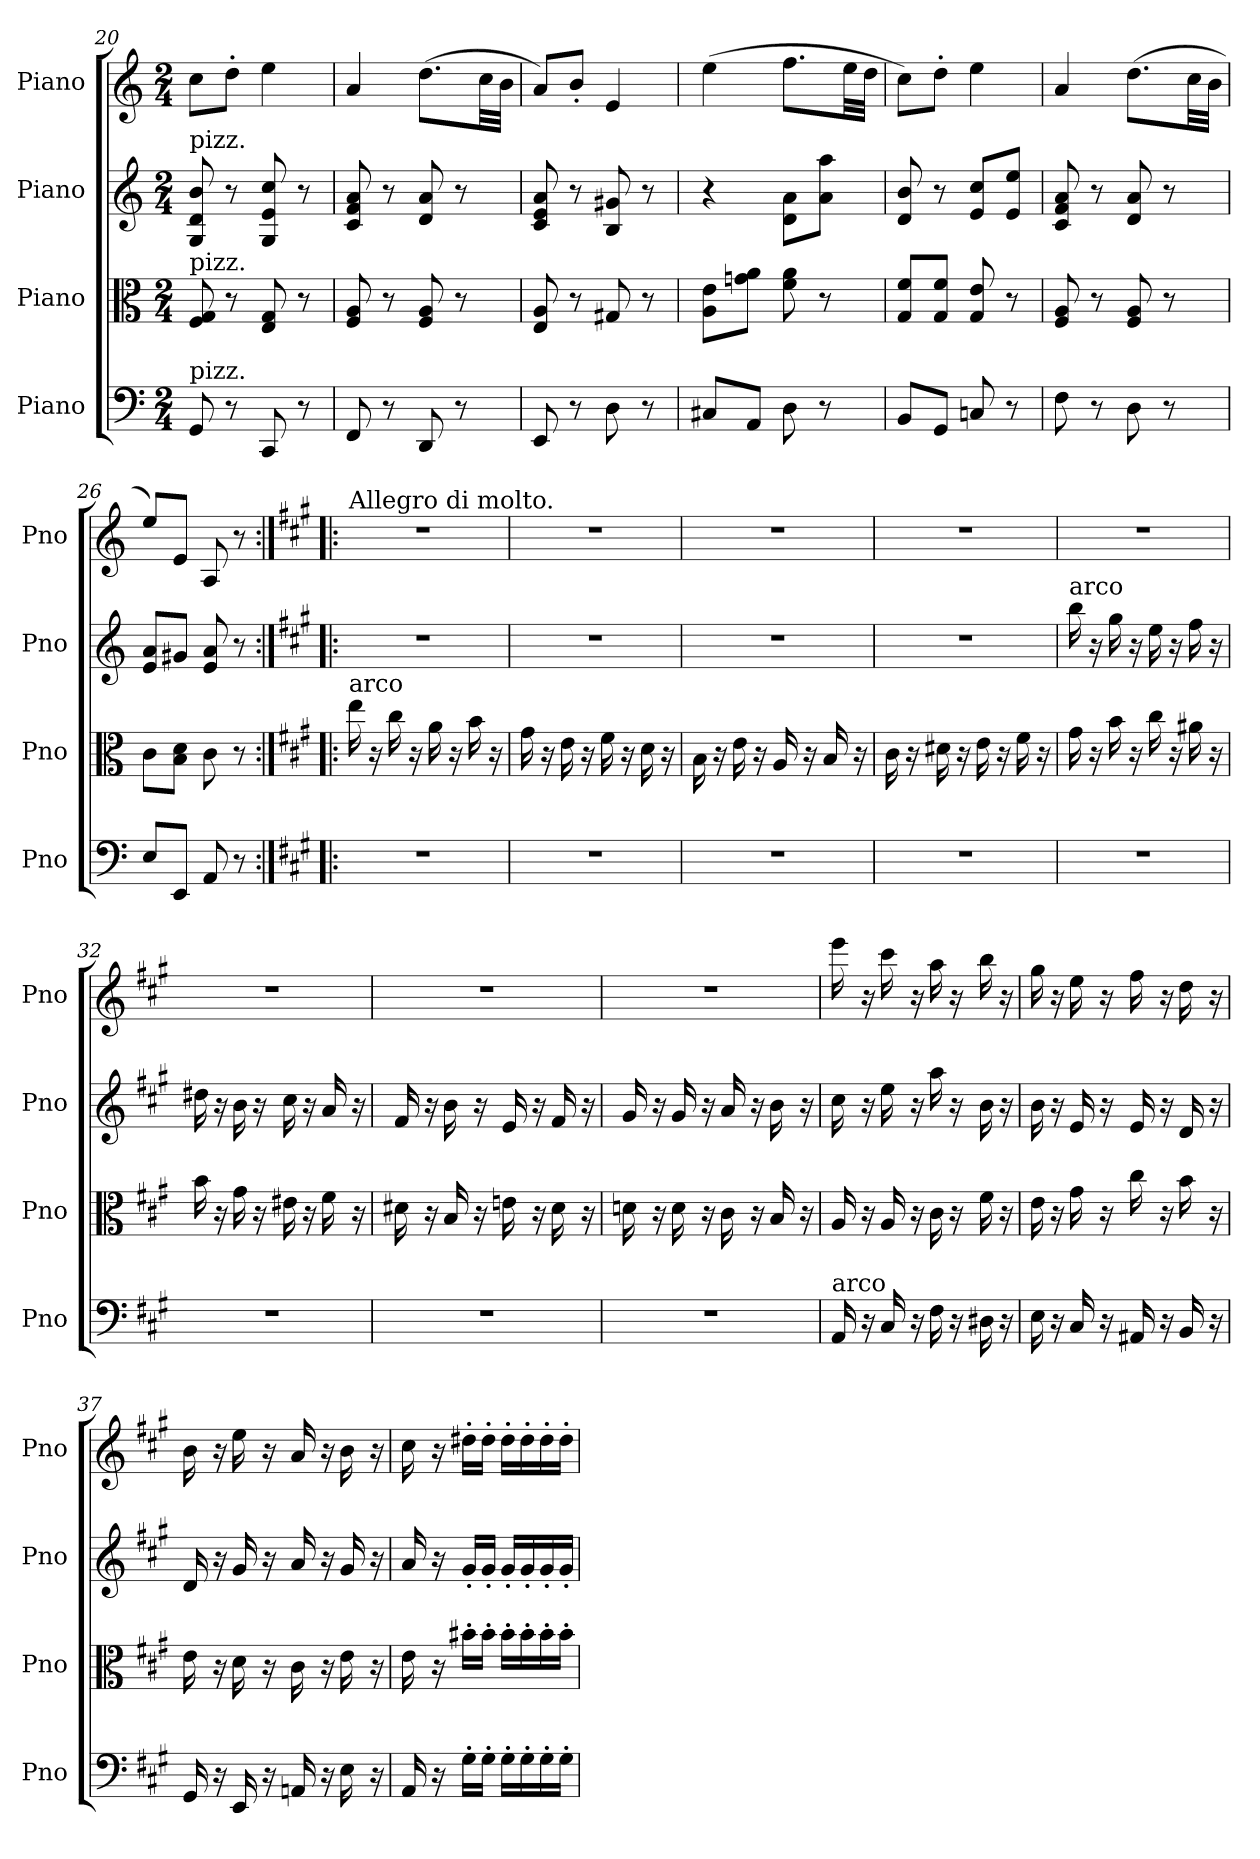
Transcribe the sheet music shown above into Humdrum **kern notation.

**kern	**kern	**kern	**kern
*part4	*part3	*part2	*part1
*staff4	*staff3	*staff2	*staff1
*I"Piano	*I"Piano	*I"Piano	*I"Piano
*I'Pno	*I'Pno	*I'Pno	*I'Pno
*clefF4	*clefC3	*clefG2	*clefG2
*k[]	*k[]	*k[]	*k[]
*M2/4	*M2/4	*M2/4	*M2/4
=20	=20	=20	=20
!	!	!LO:TX:a:t=pizz.	!
!	!LO:TX:a:t=pizz.	!	!
!LO:TX:a:t=pizz.	!	!	!
8GG/	8F/ 8G/	8G/ 8d/ 8b/	8cc\L
8r	8r	8r	8dd'\J
8CC/	8E/ 8G/	8G/ 8e/ 8cc/	4ee\
8r	8r	8r	.
=21	=21	=21	=21
8FF/	8F/ 8A/	8c/ 8f/ 8a/	4a/
8r	8r	8r	.
8DD/	8F/ 8A/	8d/ 8a/	(8.dd\L
8r	8r	8r	.
.	.	.	32cc\LL
.	.	.	32b\JJJ
!!LO:LB:g=z
=22	=22	=22	=22
8EE/	8E/ 8A/	8c/ 8e/ 8a/	8a/L)
8r	8r	8r	8b'/J
8D\	8G#X/	8B/ 8g#X/	4e/
8r	8r	8r	.
=23	=23	=23	=23
8C#X/L	8A\ 8e\L	4r	(4ee\
8AA/J	8gn\ 8a\J	.	.
8D\	8f\ 8a\	8d\ 8a\L	8.ff\L
8r	8r	8a\ 8aa\J	.
.	.	.	32ee\LL
.	.	.	32dd\JJJ
=24	=24	=24	=24
8BB/L	8G/ 8f/L	8d/ 8b/	8cc\L)
8GG/J	8G/ 8f/J	8r	8dd'\J
8Cn/	8G/ 8e/	8e/ 8cc/L	4ee\
8r	8r	8e/ 8ee/J	.
=25	=25	=25	=25
8F\	8F/ 8A/	8c/ 8f/ 8a/	4a/
8r	8r	8r	.
8D\	8F/ 8A/	8d/ 8a/	(8.dd\L
8r	8r	8r	.
.	.	.	32cc\LL
.	.	.	32b\JJJ
=26	=26	=26	=26
8E/L	8c\L	8e/ 8a/L	8ee/L)
8EE/J	8B\ 8d\J	8g#X/J	8e/J
8AA/	8c\	8e/ 8a/	8A/
8r	8r	8r	8r
=27:|!|:	=27:|!|:	=27:|!|:	=27:|!|:
*k[f#c#g#]	*k[f#c#g#]	*k[f#c#g#]	*k[f#c#g#]
!	!	!	!LO:TX:a:t=Allegro di molto.
!	!LO:TX:a:t=arco	!	!
2r	16ee\	2r	2r
.	16r	.	.
.	16cc#\	.	.
.	16r	.	.
.	16a\	.	.
.	16r	.	.
.	16b\	.	.
.	16r	.	.
=28	=28	=28	=28
2r	16g#\	2r	2r
.	16r	.	.
.	16e\	.	.
.	16r	.	.
.	16f#\	.	.
.	16r	.	.
.	16d\	.	.
.	16r	.	.
=29	=29	=29	=29
2r	16B\	2r	2r
.	16r	.	.
.	16e\	.	.
.	16r	.	.
.	16A/	.	.
.	16r	.	.
.	16B/	.	.
.	16r	.	.
=30	=30	=30	=30
2r	16c#\	2r	2r
.	16r	.	.
.	16d#X\	.	.
.	16r	.	.
.	16e\	.	.
.	16r	.	.
.	16f#\	.	.
.	16r	.	.
!!LO:LB:g=z
=31	=31	=31	=31
!	!	!LO:TX:a:t=arco	!
2r	16g#\	16bb\	2r
.	16r	16r	.
.	16b\	16gg#\	.
.	16r	16r	.
.	16cc#\	16ee\	.
.	16r	16r	.
.	16a#X\	16ff#\	.
.	16r	16r	.
=32	=32	=32	=32
2r	16b\	16dd#X\	2r
.	16r	16r	.
.	16g#\	16b\	.
.	16r	16r	.
.	16e#X\	16cc#\	.
.	16r	16r	.
.	16f#\	16a/	.
.	16r	16r	.
=33	=33	=33	=33
2r	16d#X\	16f#/	2r
.	16r	16r	.
.	16B/	16b\	.
.	16r	16r	.
.	16en\	16e/	.
.	16r	16r	.
.	16d#\	16f#/	.
.	16r	16r	.
=34	=34	=34	=34
2r	16dn\	16g#/	2r
.	16r	16r	.
.	16d\	16g#/	.
.	16r	16r	.
.	16c#\	16a/	.
.	16r	16r	.
.	16B/	16b\	.
.	16r	16r	.
=35	=35	=35	=35
!LO:TX:a:t=arco	!	!	!
16AA/	16A/	16cc#\	16eee\
16r	16r	16r	16r
16C#/	16A/	16ee\	16ccc#\
16r	16r	16r	16r
16F#\	16c#\	16aa\	16aa\
16r	16r	16r	16r
16D#X\	16f#\	16b\	16bb\
16r	16r	16r	16r
=36	=36	=36	=36
16E\	16e\	16b\	16gg#\
16r	16r	16r	16r
16C#/	16g#\	16e/	16ee\
16r	16r	16r	16r
16AA#X/	16cc#\	16e/	16ff#\
16r	16r	16r	16r
16BB/	16b\	16d/	16dd\
16r	16r	16r	16r
=37	=37	=37	=37
16GG#/	16e\	16d/	16b\
16r	16r	16r	16r
16EE/	16d\	16g#/	16ee\
16r	16r	16r	16r
16AAn/	16c#\	16a/	16a/
16r	16r	16r	16r
16E\	16e\	16g#/	16b\
16r	16r	16r	16r
=38	=38	=38	=38
16AA/	16e\	16a/	16cc#\
16r	16r	16r	16r
16G#'\LL	16b#X'\LL	16g#'/LL	16dd#X'\LL
16G#'\JJ	16b#'\JJ	16g#'/JJ	16dd#'\JJ
16G#'\LL	16b#'\LL	16g#'/LL	16dd#'\LL
16G#'\	16b#'\	16g#'/	16dd#'\
16G#'\	16b#'\	16g#'/	16dd#'\
16G#'\JJ	16b#'\JJ	16g#'/JJ	16dd#'\JJ
=	=	=	=
*-	*-	*-	*-
